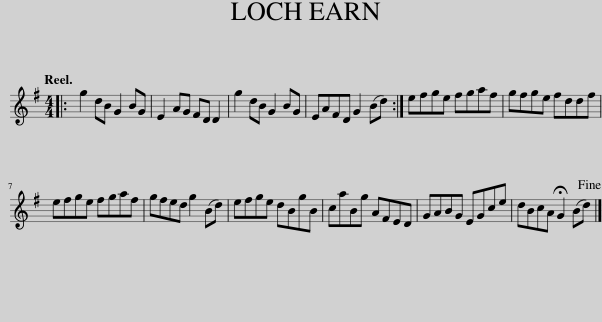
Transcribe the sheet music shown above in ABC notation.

X:1
L:1/8
Q:1/4=120
M:4/4
I:linebreak $
K:G
V:1 treble
V:1
|: g2 dB G2 BG | E2 AG FD D2 | g2 dB G2 BG | EAFD G2 (Bd) :| efge fgaf | %5
 gfge fddf |$ efge fgaf | gfed g2 (Bd) | efge dBgB | caBg AFED | %10
 GABG EGce | dBcA !fermata!G2 (Bd)!fine! |] %12
